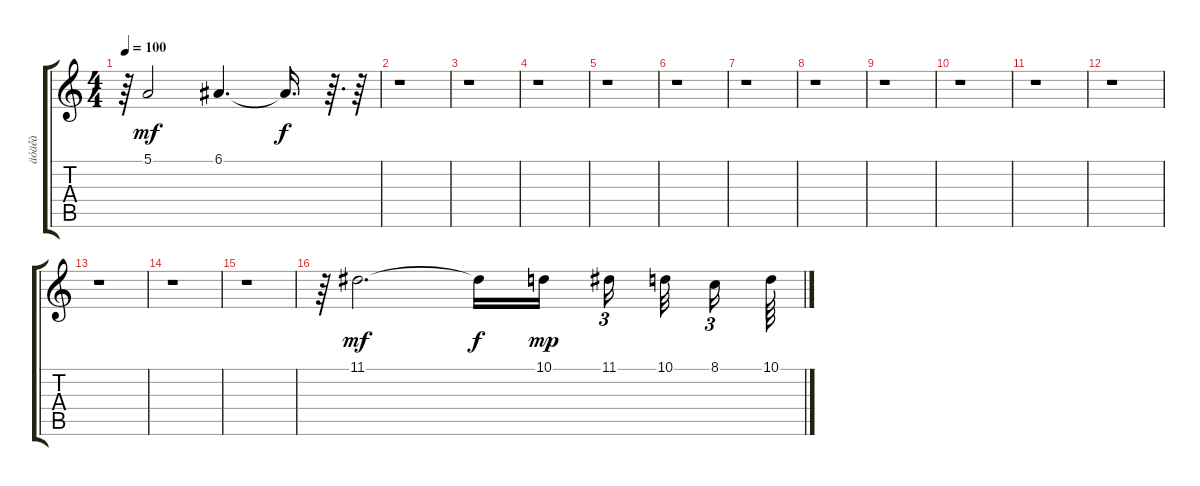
\track ("äóäêà" "äóäêà") {instrument mutedtrumpet}
\staff {score tabs}
\tuning (E4 B3 G3 D3 A2 E2) {hide}
\ts (4 4)
\tempo 100
\clef g2
\ks c
r.64{dy f} 5.1.2{dy mf} 6.1.4{d} 6.1{t}.16{d dy f} r.64{d} r.64 |
r.1 |
r.1 |
r.1 |
r.1 |
r.1 |
r.1 |
r.1 |
r.1 |
r.1 |
r.1 |
r.1 |
r.1 |
r.1 |
r.1 |
r.64 11.1.2{d dy mf} 11.1{t}.16{dy f} 10.1.16{dy mp beam splitsecondary} 11.1.16{tu (3 2) beam splitsecondary} 10.1.32 8.1.16{tu (3 2)} 10.1.64
